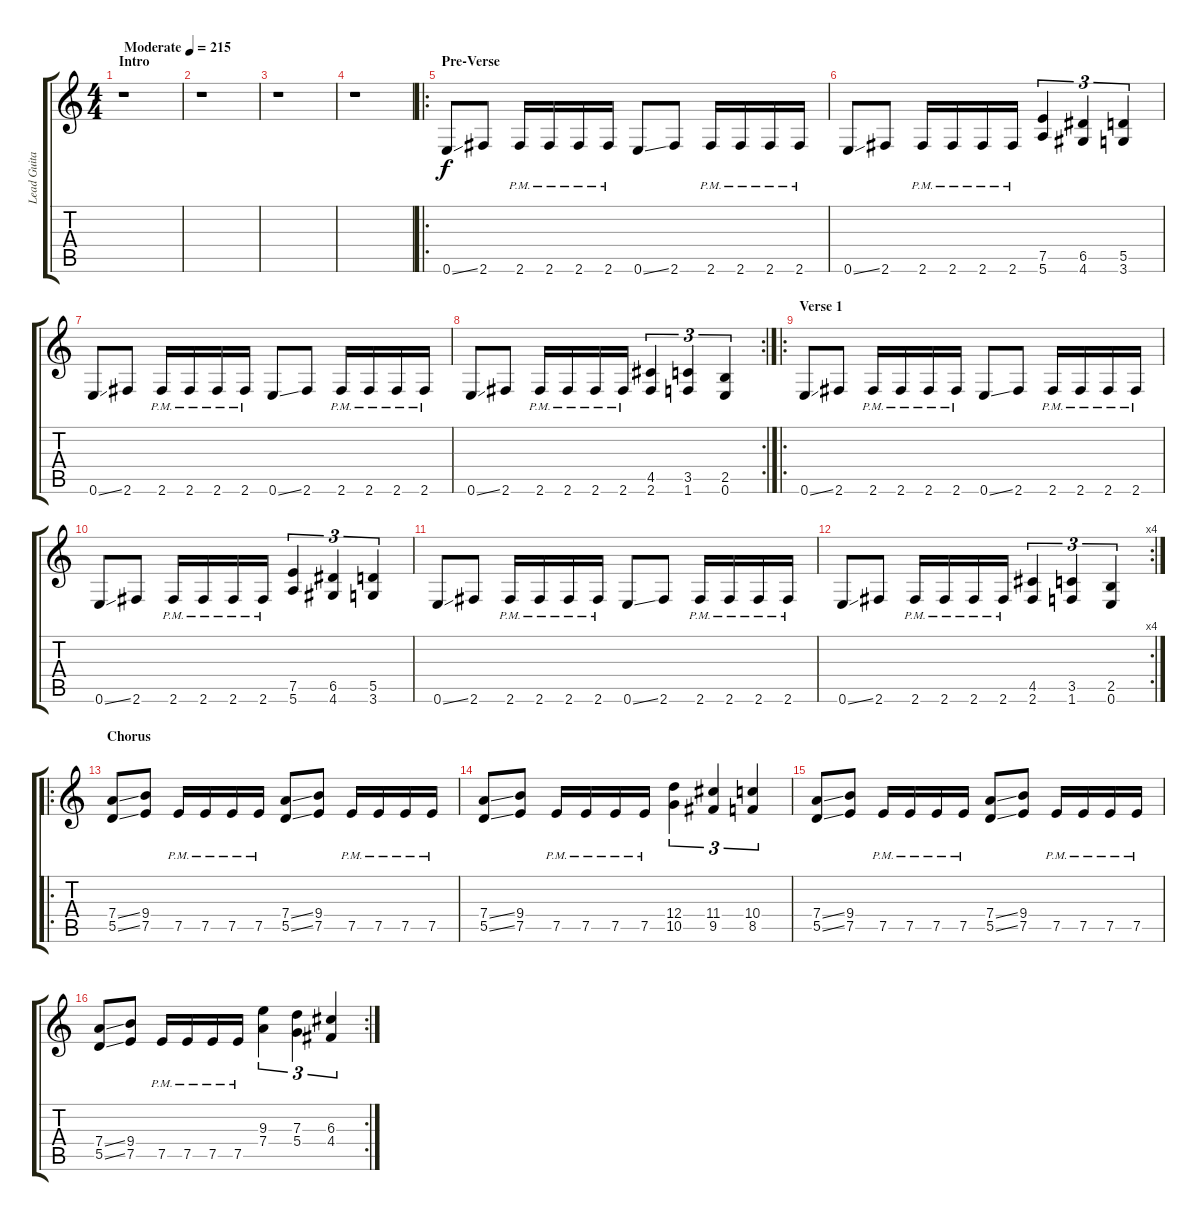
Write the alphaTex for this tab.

\track ("Lead Guitar" "Lead Guita") {instrument distortionguitar}
\staff {score tabs}
\tuning (E4 B3 G3 D3 A2 E2) {hide}
\ts (4 4)
\section ("" "Intro")
\tempo (215 "Moderate")
\clef g2
\ks c
r.1{dy f instrument distortionguitar} |
r.1 |
r.1 |
r.1 |
\ro
\section ("" "Pre-Verse")
0.6{ss}.8 2.6.8 2.6{pm}.16 2.6{pm}.16 2.6{pm}.16 2.6{pm}.16 0.6{ss}.8 2.6.8 2.6{pm}.16 2.6{pm}.16 2.6{pm}.16 2.6{pm}.16 |
0.6{ss}.8 2.6.8 2.6{pm}.16 2.6{pm}.16 2.6{pm}.16 2.6{pm}.16 (7.5 5.6).4{tu (3 2)} (6.5 4.6).4{tu (3 2)} (5.5 3.6).4{tu (3 2)} |
0.6{ss}.8 2.6.8 2.6{pm}.16 2.6{pm}.16 2.6{pm}.16 2.6{pm}.16 0.6{ss}.8 2.6.8 2.6{pm}.16 2.6{pm}.16 2.6{pm}.16 2.6{pm}.16 |
\rc 2
0.6{ss}.8 2.6.8 2.6{pm}.16 2.6{pm}.16 2.6{pm}.16 2.6{pm}.16 (4.5 2.6).4{tu (3 2)} (3.5 1.6).4{tu (3 2)} (2.5 0.6).4{tu (3 2)} |
\ro
\section ("" "Verse 1")
0.6{ss}.8 2.6.8 2.6{pm}.16 2.6{pm}.16 2.6{pm}.16 2.6{pm}.16 0.6{ss}.8 2.6.8 2.6{pm}.16 2.6{pm}.16 2.6{pm}.16 2.6{pm}.16 |
0.6{ss}.8 2.6.8 2.6{pm}.16 2.6{pm}.16 2.6{pm}.16 2.6{pm}.16 (7.5 5.6).4{tu (3 2)} (6.5 4.6).4{tu (3 2)} (5.5 3.6).4{tu (3 2)} |
0.6{ss}.8 2.6.8 2.6{pm}.16 2.6{pm}.16 2.6{pm}.16 2.6{pm}.16 0.6{ss}.8 2.6.8 2.6{pm}.16 2.6{pm}.16 2.6{pm}.16 2.6{pm}.16 |
\rc 4
0.6{ss}.8 2.6.8 2.6{pm}.16 2.6{pm}.16 2.6{pm}.16 2.6{pm}.16 (4.5 2.6).4{tu (3 2)} (3.5 1.6).4{tu (3 2)} (2.5 0.6).4{tu (3 2)} |
\ro
\section ("" "Chorus")
(7.4{ss} 5.5{ss}).8 (9.4 7.5).8 7.5{pm}.16 7.5{pm}.16 7.5{pm}.16 7.5{pm}.16 (7.4{ss} 5.5{ss}).8 (9.4 7.5).8 7.5{pm}.16 7.5{pm}.16 7.5{pm}.16 7.5{pm}.16 |
(7.4{ss} 5.5{ss}).8 (9.4 7.5).8 7.5{pm}.16 7.5{pm}.16 7.5{pm}.16 7.5{pm}.16 (12.4 10.5).4{tu (3 2)} (11.4 9.5).4{tu (3 2)} (10.4 8.5).4{tu (3 2)} |
(7.4{ss} 5.5{ss}).8 (9.4 7.5).8 7.5{pm}.16 7.5{pm}.16 7.5{pm}.16 7.5{pm}.16 (7.4{ss} 5.5{ss}).8 (9.4 7.5).8 7.5{pm}.16 7.5{pm}.16 7.5{pm}.16 7.5{pm}.16 |
\rc 2
(7.4{ss} 5.5{ss}).8 (9.4 7.5).8 7.5{pm}.16 7.5{pm}.16 7.5{pm}.16 7.5{pm}.16 (9.3 7.4).4{tu (3 2)} (7.3 5.4).4{tu (3 2)} (6.3 4.4).4{tu (3 2)}
